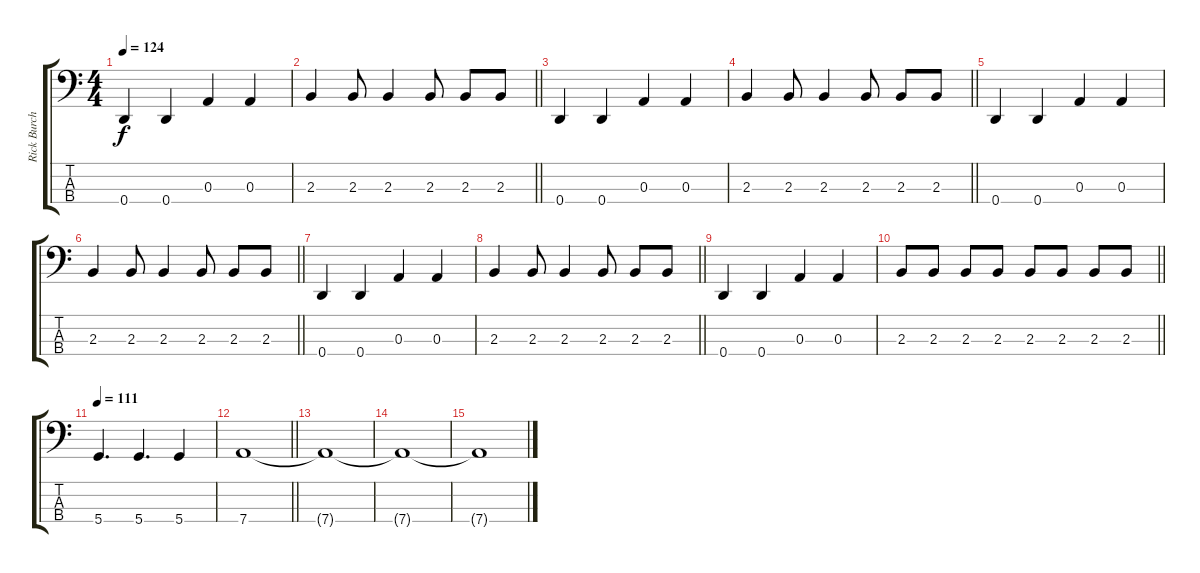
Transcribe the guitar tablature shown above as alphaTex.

\track ("Rick Burch - Bass" "Rick Burch") {instrument electricbassfinger}
\staff {score tabs}
\tuning (G2 D2 A1 D1) {hide}
\ts (4 4)
\tempo 124
\clef f4
\ks c
0.4.4{dy f} 0.4.4 0.3.4 0.3.4 |
\barLineRight lightlight
2.3.4 2.3.8 2.3.4 2.3.8 2.3.8 2.3.8 |
0.4.4 0.4.4 0.3.4 0.3.4 |
\barLineRight lightlight
2.3.4 2.3.8 2.3.4 2.3.8 2.3.8 2.3.8 |
0.4.4 0.4.4 0.3.4 0.3.4 |
\barLineRight lightlight
2.3.4 2.3.8 2.3.4 2.3.8 2.3.8 2.3.8 |
0.4.4 0.4.4 0.3.4 0.3.4 |
\barLineRight lightlight
2.3.4 2.3.8 2.3.4 2.3.8 2.3.8 2.3.8 |
0.4.4 0.4.4 0.3.4 0.3.4 |
\barLineRight lightlight
2.3.8 2.3.8 2.3.8 2.3.8 2.3.8 2.3.8 2.3.8 2.3.8 |
\tempo 111
5.4.4{d} 5.4.4{d} 5.4.4 |
\barLineRight lightlight
7.4.1 |
7.4{t}.1 |
7.4{t}.1 |
7.4{t}.1
